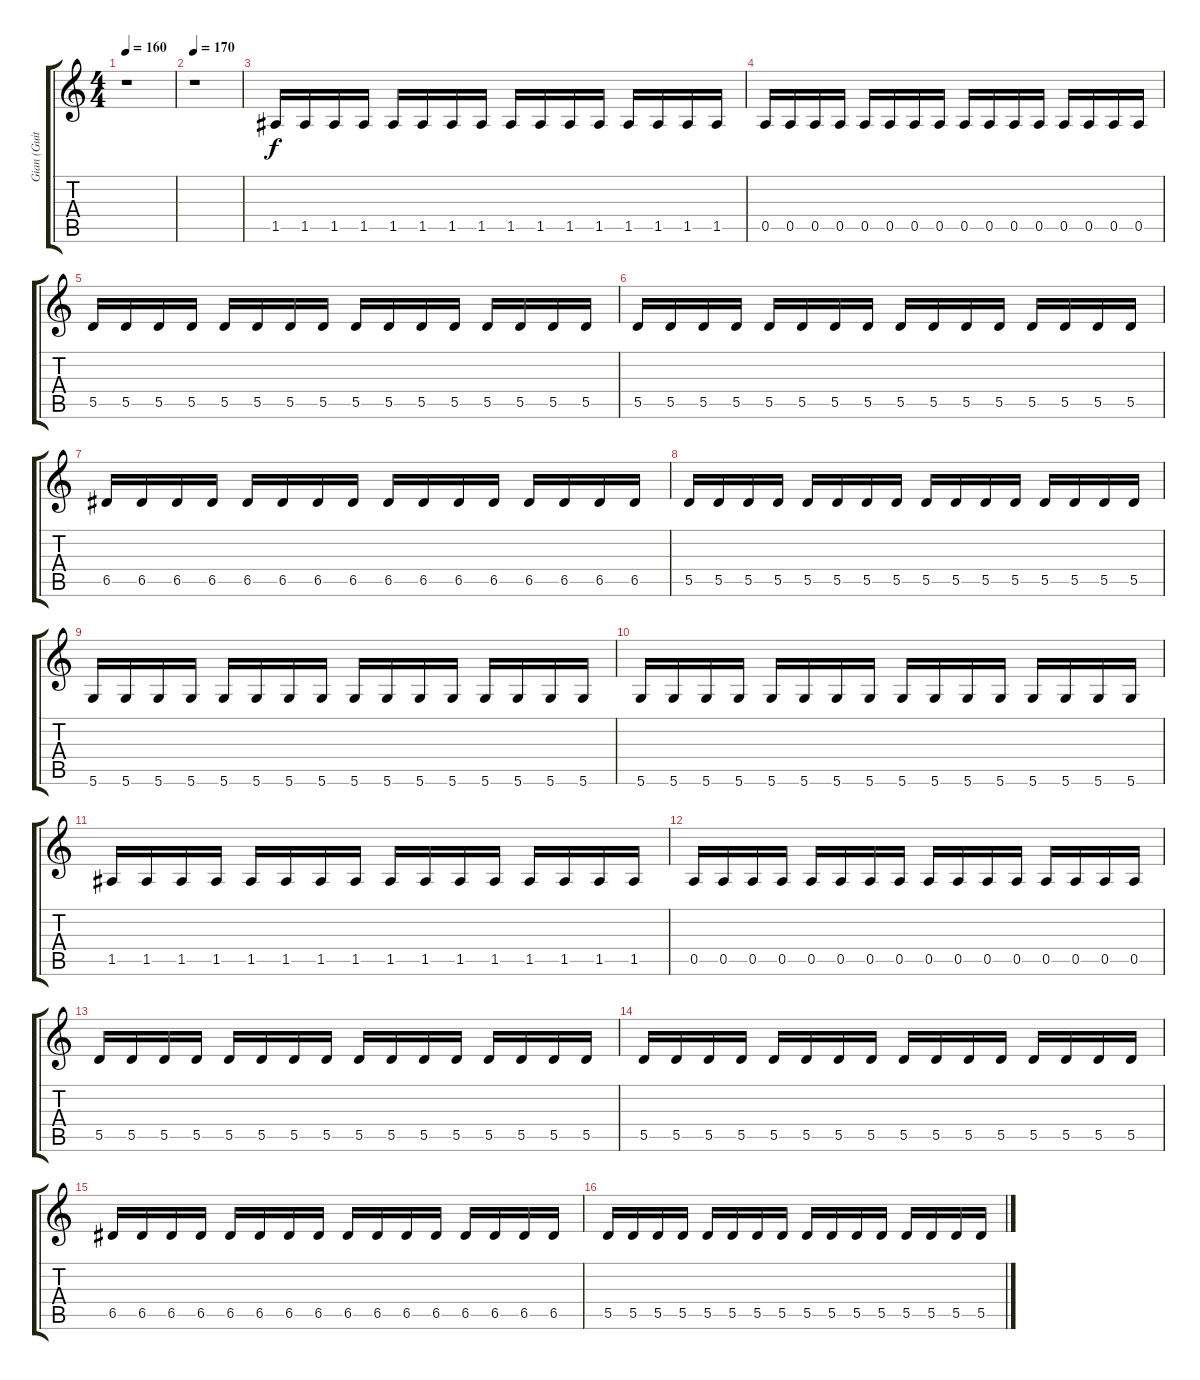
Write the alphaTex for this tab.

\track ("Gian (Guitar)" "Gian (Guit") {instrument distortionguitar}
\staff {score tabs}
\tuning (E4 B3 G3 D3 A2 D2) {hide}
\ts (4 4)
\tempo 160
\clef g2
\ks c
r.1{dy f} |
\tempo 170
r.1 |
1.5.16 1.5.16 1.5.16 1.5.16 1.5.16 1.5.16 1.5.16 1.5.16 1.5.16 1.5.16 1.5.16 1.5.16 1.5.16 1.5.16 1.5.16 1.5.16 |
0.5.16 0.5.16 0.5.16 0.5.16 0.5.16 0.5.16 0.5.16 0.5.16 0.5.16 0.5.16 0.5.16 0.5.16 0.5.16 0.5.16 0.5.16 0.5.16 |
5.5.16 5.5.16 5.5.16 5.5.16 5.5.16 5.5.16 5.5.16 5.5.16 5.5.16 5.5.16 5.5.16 5.5.16 5.5.16 5.5.16 5.5.16 5.5.16 |
5.5.16 5.5.16 5.5.16 5.5.16 5.5.16 5.5.16 5.5.16 5.5.16 5.5.16 5.5.16 5.5.16 5.5.16 5.5.16 5.5.16 5.5.16 5.5.16 |
6.5.16 6.5.16 6.5.16 6.5.16 6.5.16 6.5.16 6.5.16 6.5.16 6.5.16 6.5.16 6.5.16 6.5.16 6.5.16 6.5.16 6.5.16 6.5.16 |
5.5.16 5.5.16 5.5.16 5.5.16 5.5.16 5.5.16 5.5.16 5.5.16 5.5.16 5.5.16 5.5.16 5.5.16 5.5.16 5.5.16 5.5.16 5.5.16 |
5.6.16 5.6.16 5.6.16 5.6.16 5.6.16 5.6.16 5.6.16 5.6.16 5.6.16 5.6.16 5.6.16 5.6.16 5.6.16 5.6.16 5.6.16 5.6.16 |
5.6.16 5.6.16 5.6.16 5.6.16 5.6.16 5.6.16 5.6.16 5.6.16 5.6.16 5.6.16 5.6.16 5.6.16 5.6.16 5.6.16 5.6.16 5.6.16 |
1.5.16 1.5.16 1.5.16 1.5.16 1.5.16 1.5.16 1.5.16 1.5.16 1.5.16 1.5.16 1.5.16 1.5.16 1.5.16 1.5.16 1.5.16 1.5.16 |
0.5.16 0.5.16 0.5.16 0.5.16 0.5.16 0.5.16 0.5.16 0.5.16 0.5.16 0.5.16 0.5.16 0.5.16 0.5.16 0.5.16 0.5.16 0.5.16 |
5.5.16 5.5.16 5.5.16 5.5.16 5.5.16 5.5.16 5.5.16 5.5.16 5.5.16 5.5.16 5.5.16 5.5.16 5.5.16 5.5.16 5.5.16 5.5.16 |
5.5.16 5.5.16 5.5.16 5.5.16 5.5.16 5.5.16 5.5.16 5.5.16 5.5.16 5.5.16 5.5.16 5.5.16 5.5.16 5.5.16 5.5.16 5.5.16 |
6.5.16 6.5.16 6.5.16 6.5.16 6.5.16 6.5.16 6.5.16 6.5.16 6.5.16 6.5.16 6.5.16 6.5.16 6.5.16 6.5.16 6.5.16 6.5.16 |
5.5.16 5.5.16 5.5.16 5.5.16 5.5.16 5.5.16 5.5.16 5.5.16 5.5.16 5.5.16 5.5.16 5.5.16 5.5.16 5.5.16 5.5.16 5.5.16
